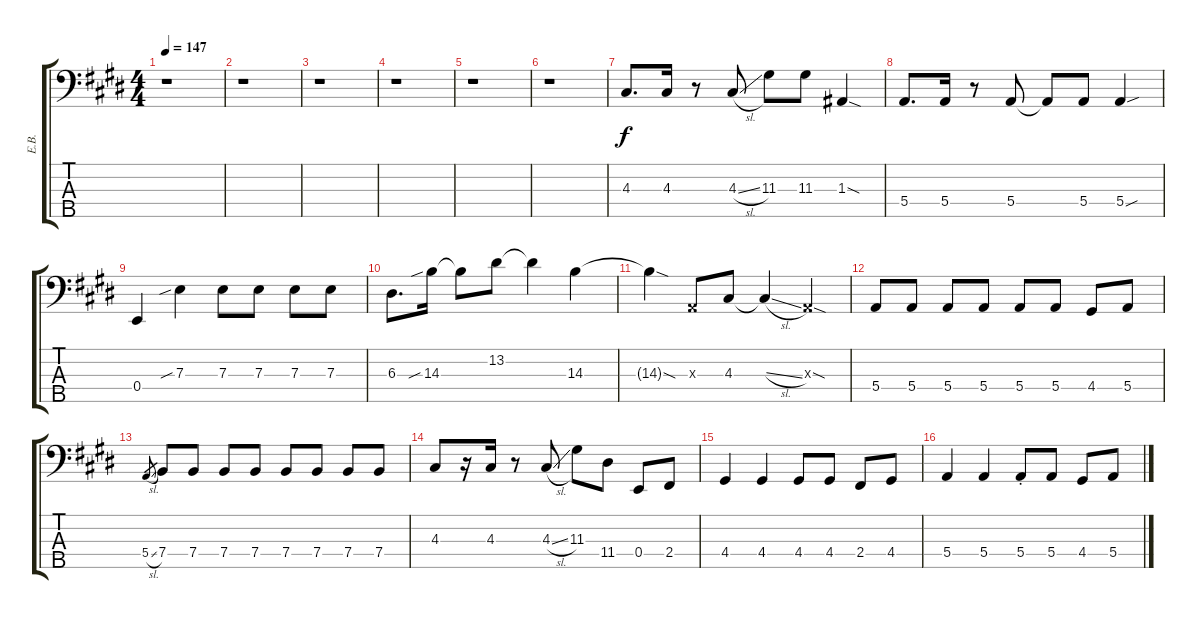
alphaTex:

\track ("E.B." "E.B.") {instrument electricbassfinger}
\staff {score tabs}
\tuning (G2 D2 A1 E1 B0) {hide}
\ts (4 4)
\tempo 147
\clef f4
\ks e
r.1{dy f} |
r.1 |
r.1 |
r.1 |
r.1 |
r.1 |
4.3.8{d} 4.3.16 r.8 4.3{sl}.8 11.3.8 11.3.8 1.3{sod}.4 |
5.4.8{d} 5.4.16 r.8 5.4.8 5.4{t}.8 5.4.8 5.4{sou}.4 |
0.4.4 7.3{sib}.4 7.3.8 7.3.8 7.3.8 7.3.8 |
6.3.8{d} 14.3{sib}.16 14.3{t}.8 13.2.8 13.2{t}.4 14.3.4 |
14.3{sod t}.4 0.3{x}.8 4.3.8 4.3{sl t}.4 0.3{sod x}.4 |
5.4.8 5.4.8 5.4.8 5.4.8 5.4.8 5.4.8 4.4.8 5.4.8 |
5.4{sl}.8{gr} 7.4.8 7.4.8 7.4.8 7.4.8 7.4.8 7.4.8 7.4.8 7.4.8 |
4.3.8 r.16 4.3.16 r.8 4.3{sl}.8 11.3.8 11.4.8 0.4.8 2.4.8 |
4.4.4 4.4.4 4.4.8 4.4.8 2.4.8 4.4.8 |
5.4.4 5.4.4 5.4{st}.8 5.4.8 4.4.8 5.4.8
